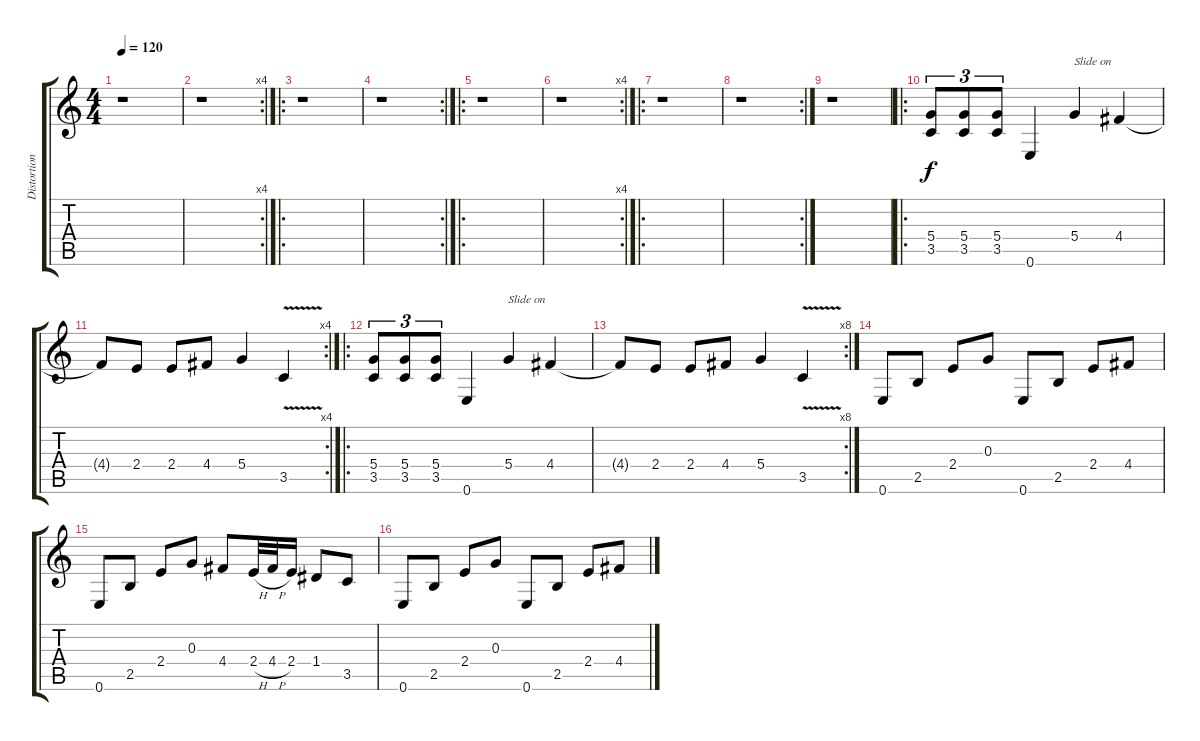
\track ("Distortion Guitar#1" "Distortion") {instrument distortionguitar}
\staff {score tabs}
\tuning (E4 B3 G3 D3 A2 E2) {hide}
\ts (4 4)
\tempo 120
\clef g2
\ks c
r.1{dy f instrument distortionguitar} |
\rc 4
r.1 |
\ro
r.1 |
\rc 2
r.1 |
\ro
r.1 |
\rc 4
r.1 |
\ro
r.1 |
\rc 2
r.1 |
r.1 |
\ro
(5.4 3.5).8{tu (3 2)} (5.4 3.5).8{tu (3 2)} (5.4 3.5).8{tu (3 2)} 0.6.4 5.4.4{txt "Slide on"} 4.4.4 |
\rc 4
4.4{t}.8 2.4.8 2.4.8 4.4.8 5.4.4 3.5{v}.4 |
\ro
(5.4 3.5).8{tu (3 2)} (5.4 3.5).8{tu (3 2)} (5.4 3.5).8{tu (3 2)} 0.6.4 5.4.4{txt "Slide on"} 4.4.4 |
\rc 8
4.4{t}.8 2.4.8 2.4.8 4.4.8 5.4.4 3.5{v}.4 |
0.6.8 2.5.8 2.4.8 0.3.8 0.6.8 2.5.8 2.4.8 4.4.8 |
0.6.8 2.5.8 2.4.8 0.3.8 4.4.8 2.4{h}.32 4.4{h}.32 2.4.16 1.4.8 3.5.8 |
0.6.8 2.5.8 2.4.8 0.3.8 0.6.8 2.5.8 2.4.8 4.4.8
